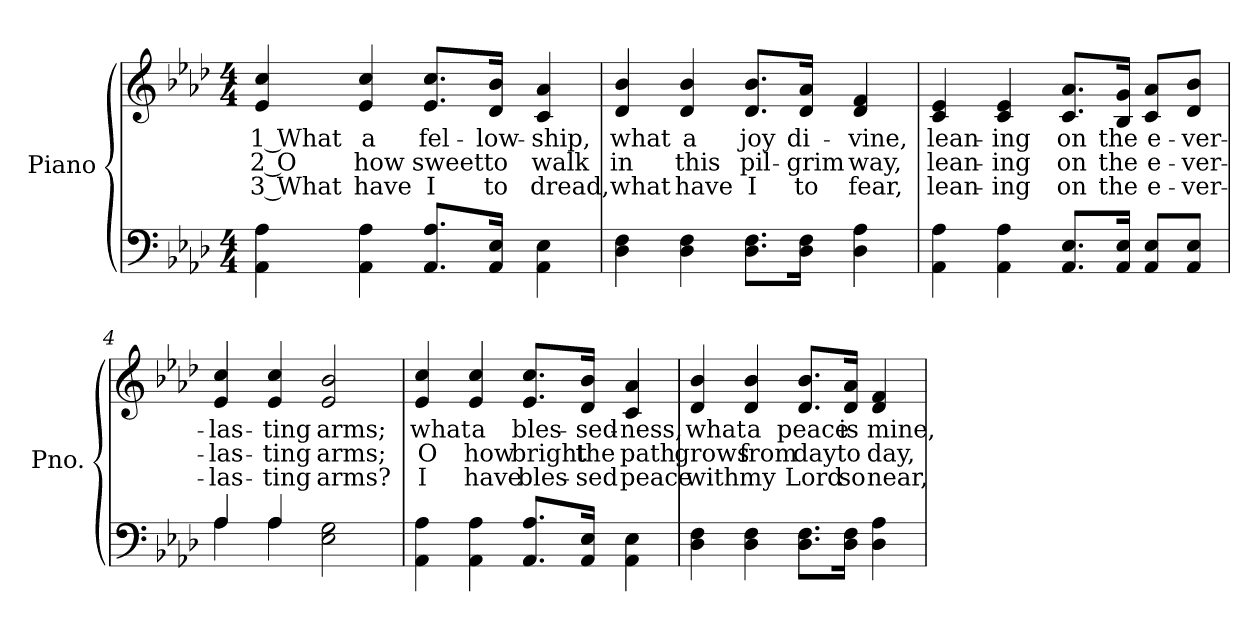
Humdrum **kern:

**kern	**kern	**text	**text	**text
*part2	*part1	*part1	*part1	*part1
*staff2	*staff1	*staff1	*staff1	*staff1
*I"Piano	*I"Piano	*	*	*
*I'Pno.	*I'Pno.	*	*	*
!!LO:PB:g=z
*clefF4	*clefG2	*	*	*
*k[b-e-a-d-]	*k[b-e-a-d-]	*	*	*
*A-:	*A-:	*	*	*
*M4/4	*M4/4	*	*	*
=1	=1	=1	=1	=1
!	!	!LO:LY:b:color=#000000	!LO:LY:b:color=#000000	!LO:LY:b:color=#000000
4AA-i\ 4A-i	4e-i/ 4cci	1 What	2 O	3 What
!	!	!LO:LY:b:color=#000000	!LO:LY:b:color=#000000	!LO:LY:b:color=#000000
4AA-i\ 4A-i	4e-i/ 4cci	a	how	have
!	!	!LO:LY:b:color=#000000	!LO:LY:b:color=#000000	!LO:LY:b:color=#000000
8.AA-i/ 8.A-i/L	8.e-i/ 8.cci/L	fel-	sweet	I
!	!	!LO:LY:b:color=#000000	!LO:LY:b:color=#000000	!LO:LY:b:color=#000000
16AA-i/ 16E-i/Jk	16d-i/ 16b-i/Jk	-low-	to	to
!	!	!LO:LY:b:color=#000000	!LO:LY:b:color=#000000	!LO:LY:b:color=#000000
4AA-i\ 4E-i	4ci/ 4a-i	-ship,	walk	dread,
=2	=2	=2	=2	=2
!	!	!LO:LY:b:color=#000000	!LO:LY:b:color=#000000	!LO:LY:b:color=#000000
4D-i\ 4Fi	4d-i/ 4b-i	what	in	what
!	!	!LO:LY:b:color=#000000	!LO:LY:b:color=#000000	!LO:LY:b:color=#000000
4D-i\ 4Fi	4d-i/ 4b-i	a	this	have
!	!	!LO:LY:b:color=#000000	!LO:LY:b:color=#000000	!LO:LY:b:color=#000000
8.D-i\ 8.Fi\L	8.d-i/ 8.b-i/L	joy	pil-	I
!	!	!LO:LY:b:color=#000000	!LO:LY:b:color=#000000	!LO:LY:b:color=#000000
16D-i\ 16Fi\Jk	16d-i/ 16a-i/Jk	di-	-grim	to
!	!	!LO:LY:b:color=#000000	!LO:LY:b:color=#000000	!LO:LY:b:color=#000000
4D-i\ 4A-i	4d-i/ 4fi	-vine,	way,	fear,
=3	=3	=3	=3	=3
!	!	!LO:LY:b:color=#000000	!LO:LY:b:color=#000000	!LO:LY:b:color=#000000
4AA-i\ 4A-i	4ci/ 4e-i	lean-	lean-	lean-
!	!	!LO:LY:b:color=#000000	!LO:LY:b:color=#000000	!LO:LY:b:color=#000000
4AA-i\ 4A-i	4ci/ 4e-i	-ing	-ing	-ing
!	!	!LO:LY:b:color=#000000	!LO:LY:b:color=#000000	!LO:LY:b:color=#000000
8.AA-i/ 8.E-i/L	8.ci/ 8.a-i/L	on	on	on
!	!	!LO:LY:b:color=#000000	!LO:LY:b:color=#000000	!LO:LY:b:color=#000000
16AA-i/ 16E-i/Jk	16B-i/ 16gi/Jk	the	the	the
!	!	!LO:LY:b:color=#000000	!LO:LY:b:color=#000000	!LO:LY:b:color=#000000
8AA-i/ 8E-i/L	8ci/ 8a-i/L	e-	e-	e-
!	!	!LO:LY:b:color=#000000	!LO:LY:b:color=#000000	!LO:LY:b:color=#000000
8AA-i/ 8E-i/J	8d-i/ 8b-i/J	-ver-	-ver-	-ver-
!!LO:LB:g=z
=4	=4	=4	=4	=4
*^	*	*	*	*
!	!	!	!LO:LY:b:color=#000000	!LO:LY:b:color=#000000	!LO:LY:b:color=#000000
4A-i/	4A-i\	4e-i/ 4cci	-las-	-las-	-las-
!	!	!	!LO:LY:b:color=#000000	!LO:LY:b:color=#000000	!LO:LY:b:color=#000000
4A-i/	4A-i\	4e-i/ 4cci	-ting	-ting	-ting
!	!	!	!LO:LY:b:color=#000000	!LO:LY:b:color=#000000	!LO:LY:b:color=#000000
2E-i\ 2Gi	2ryy	2e-i/ 2b-i	arms;	arms;	arms?
*v	*v	*	*	*	*
=5	=5	=5	=5	=5
*^	*	*	*	*
!	!	!	!LO:LY:b:color=#000000	!LO:LY:b:color=#000000	!LO:LY:b:color=#000000
*v	*v	*	*	*	*
4AA-i\ 4A-i	4e-i/ 4cci	what	O	I
!	!	!LO:LY:b:color=#000000	!LO:LY:b:color=#000000	!LO:LY:b:color=#000000
4AA-i\ 4A-i	4e-i/ 4cci	a	how	have
!	!	!LO:LY:b:color=#000000	!LO:LY:b:color=#000000	!LO:LY:b:color=#000000
8.AA-i/ 8.A-i/L	8.e-i/ 8.cci/L	bles-	bright	bles-
!	!	!LO:LY:b:color=#000000	!LO:LY:b:color=#000000	!LO:LY:b:color=#000000
16AA-i/ 16E-i/Jk	16d-i/ 16b-i/Jk	-sed-	the	-sed
!	!	!LO:LY:b:color=#000000	!LO:LY:b:color=#000000	!LO:LY:b:color=#000000
4AA-i\ 4E-i	4ci/ 4a-i	-ness,	path	peace
=6	=6	=6	=6	=6
!	!	!LO:LY:b:color=#000000	!LO:LY:b:color=#000000	!LO:LY:b:color=#000000
4D-i\ 4Fi	4d-i/ 4b-i	what	grows	with
!	!	!LO:LY:b:color=#000000	!LO:LY:b:color=#000000	!LO:LY:b:color=#000000
4D-i\ 4Fi	4d-i/ 4b-i	a	from	my
!	!	!LO:LY:b:color=#000000	!LO:LY:b:color=#000000	!LO:LY:b:color=#000000
8.D-i\ 8.Fi\L	8.d-i/ 8.b-i/L	peace	day	Lord
!	!	!LO:LY:b:color=#000000	!LO:LY:b:color=#000000	!LO:LY:b:color=#000000
16D-i\ 16Fi\Jk	16d-i/ 16a-i/Jk	is	to	so
!	!	!LO:LY:b:color=#000000	!LO:LY:b:color=#000000	!LO:LY:b:color=#000000
4D-i\ 4A-i	4d-i/ 4fi	mine,	day,	near,
=	=	=	=	=
*-	*-	*-	*-	*-
